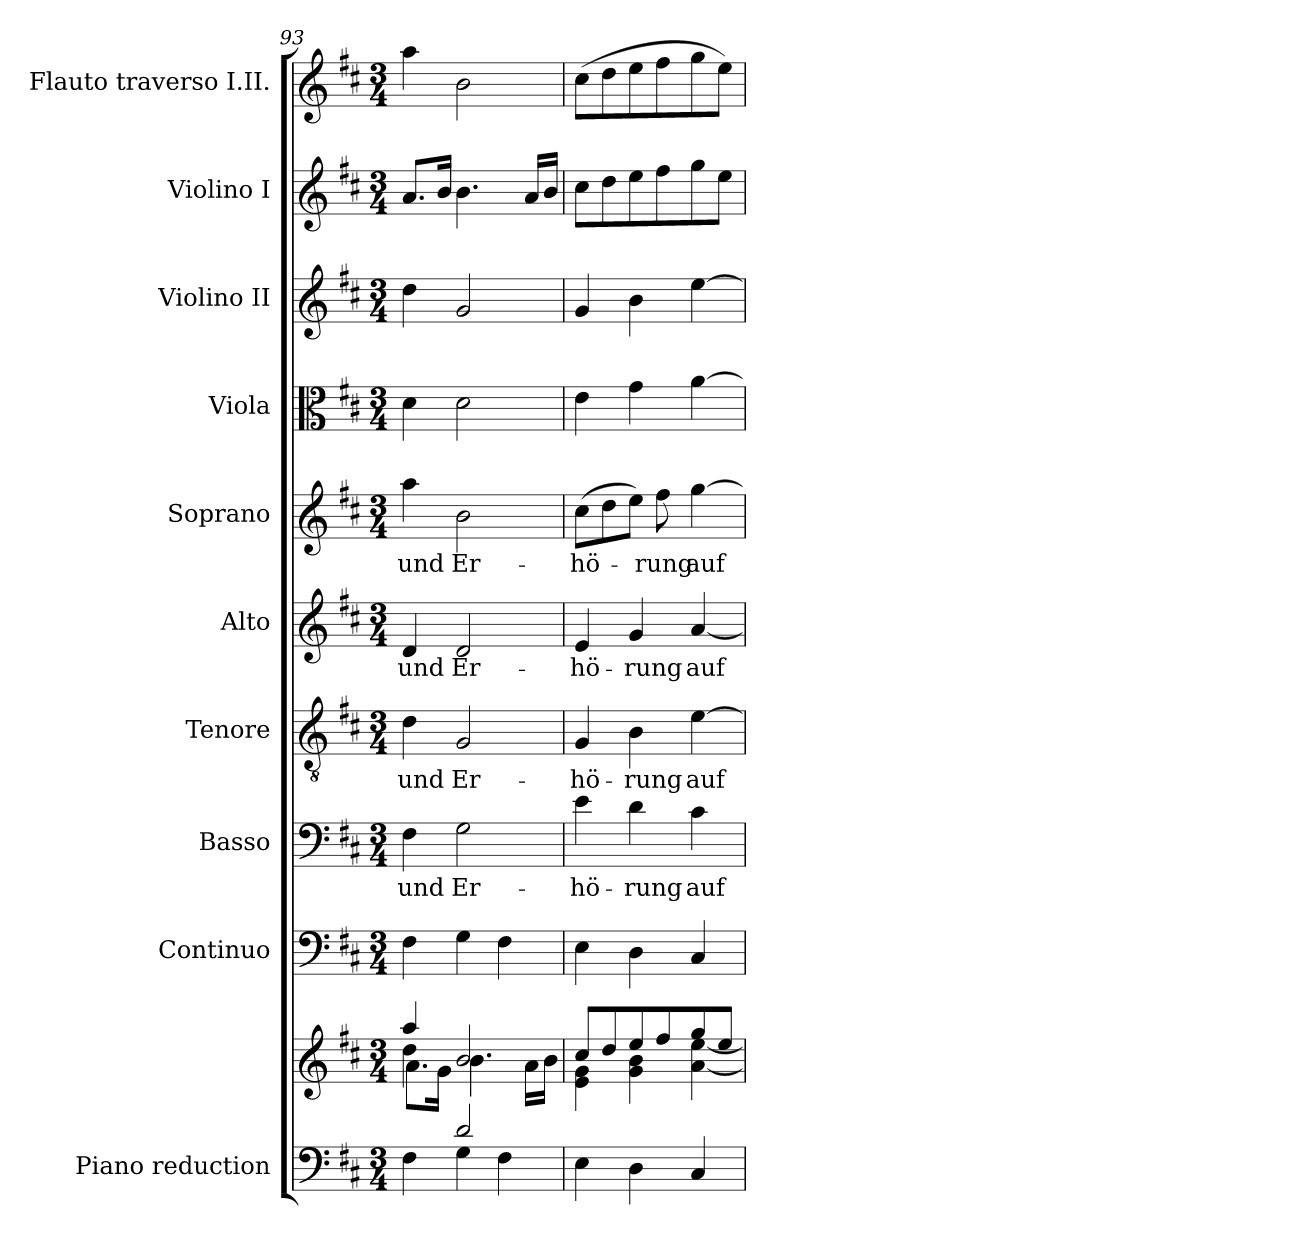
**kern	**kern	**kern	**kern	**text	**kern	**text	**kern	**text	**kern	**text	**kern	**kern	**kern	**kern
*part10	*part10	*part9	*part8	*part8	*part7	*part7	*part6	*part6	*part5	*part5	*part4	*part3	*part2	*part1
*staff11	*staff10	*staff9	*staff8	*staff8	*staff7	*staff7	*staff6	*staff6	*staff5	*staff5	*staff4	*staff3	*staff2	*staff1
*I"Piano reduction	*	*I"Continuo	*I"Basso	*	*I"Tenore	*	*I"Alto	*	*I"Soprano	*	*I"Viola	*I"Violino II	*I"Violino I	*I"Flauto traverso I.II.
*I'Pno	*	*	*	*	*	*	*	*	*	*	*I'Vla	*I'Vln	*I'Vln	*I'Fl
!!LO:PB:g=z
*clefF4	*clefG2	*clefF4	*clefF4	*	*clefGv2	*	*clefG2	*	*clefG2	*	*clefC3	*clefG2	*clefG2	*clefG2
*k[f#c#]	*k[f#c#]	*k[f#c#]	*k[f#c#]	*	*k[f#c#]	*	*k[f#c#]	*	*k[f#c#]	*	*k[f#c#]	*k[f#c#]	*k[f#c#]	*k[f#c#]
*M3/4	*M3/4	*M3/4	*M3/4	*	*M3/4	*	*M3/4	*	*M3/4	*	*M3/4	*M3/4	*M3/4	*M3/4
=93	=93	=93	=93	=93	=93	=93	=93	=93	=93	=93	=93	=93	=93	=93
*^	*^	*	*	*	*	*	*	*	*	*	*	*	*	*
*	*	*	*^	*	*	*	*	*	*	*	*	*	*	*	*	*
!	!	!	!	!	!	!	!LO:LY:b	!	!LO:LY:b	!	!LO:LY:b	!	!LO:LY:b	!	!	!	!
4ryy	4F#\	4aa/	4dd\	8.a\L	4F#\	4F#\	und	4d\	und	4d/	und	4aa\	und	4d\	4dd\	8.a/L	4aa\
.	.	.	.	16g\Jk	.	.	.	.	.	.	.	.	.	.	.	16b/Jk	.
!	!	!	!	!	!	!	!LO:LY:b	!	!LO:LY:b	!	!LO:LY:b	!	!LO:LY:b	!	!	!	!
2d/	4G\	2b/	4.b\	2ryy	4G\	2G\	Er-	2G/	Er-	2d/	Er-	2b\	Er-	2d\	2g/	4.b\	2b\
.	4F#\	.	.	.	4F#\	.	.	.	.	.	.	.	.	.	.	.	.
.	.	.	16a\LL	.	.	.	.	.	.	.	.	.	.	.	.	16a/LL	.
.	.	.	16b\JJ	.	.	.	.	.	.	.	.	.	.	.	.	16b/JJ	.
*v	*v	*	*	*	*	*	*	*	*	*	*	*	*	*	*	*	*
*	*	*v	*v	*	*	*	*	*	*	*	*	*	*	*	*	*
=94	=94	=94	=94	=94	=94	=94	=94	=94	=94	=94	=94	=94	=94	=94	=94
!	!	!	!	!	!LO:LY:b	!	!LO:LY:b	!	!LO:LY:b	!	!LO:LY:b	!	!	!	!
4E\	8cc#/L	4e\ 4g\	4E\	4e\	-hö-	4G/	-hö-	4e/	-hö-	(>8cc#\L	-hö-	4e\	4g/	8cc#\L	(>8cc#\L
.	8dd/	.	.	.	.	.	.	.	.	8dd\	.	.	.	8dd\	8dd\
!	!	!	!	!	!LO:LY:b	!	!LO:LY:b	!	!LO:LY:b	!	!	!	!	!	!
4D\	8ee/	4g\ 4b\	4D\	4d\	-rung	4B\	-rung	4g/	-rung	8ee\J)	.	4g\	4b\	8ee\	8ee\
!	!	!	!	!	!	!	!	!	!	!	!LO:LY:b	!	!	!	!
.	8ff#/	.	.	.	.	.	.	.	.	8ff#\	-rung	.	.	8ff#\	8ff#\
!	!	!	!	!	!LO:LY:b	!	!LO:LY:b	!	!LO:LY:b	!	!LO:LY:b	!	!	!	!
4C#/	8gg/	[4a\ [4ee\	4C#/	4c#\	auf	[4e\	auf	[4a/	auf	[4gg\	auf	[4a\	[4ee\	8gg\	8gg\
.	8ee/J	.	.	.	.	.	.	.	.	.	.	.	.	8ee\J	8ee\J)
*	*v	*v	*	*	*	*	*	*	*	*	*	*	*	*	*
=	=	=	=	=	=	=	=	=	=	=	=	=	=	=
*-	*-	*-	*-	*-	*-	*-	*-	*-	*-	*-	*-	*-	*-	*-
